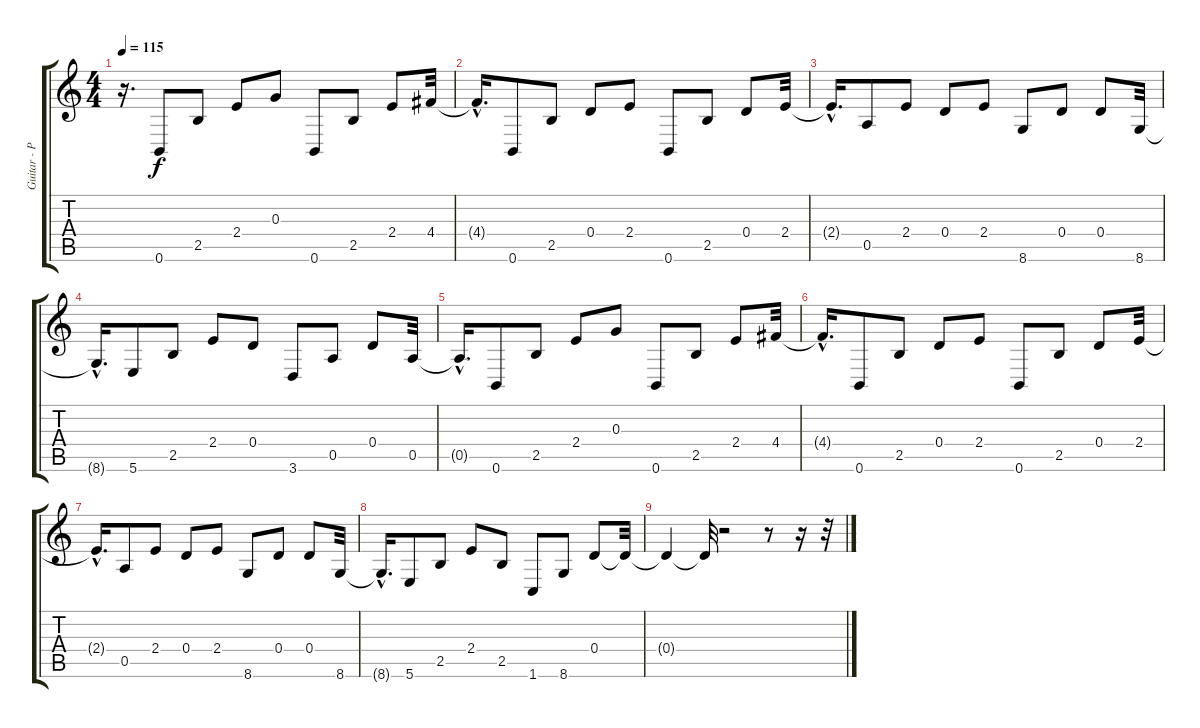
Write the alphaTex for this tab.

\track ("Guitar - Petrucci" "Guitar - P") {instrument acousticguitarsteel}
\staff {score tabs}
\tuning (E4 B3 G3 D3 A2 B1) {hide}
\ts (4 4)
\tempo 115
\clef g2
\ks c
r.16{d dy f} 0.6.8 2.5.8 2.4.8 0.3.8 0.6.8 2.5.8 2.4.8 4.4.32 |
4.4{hac t}.16{d} 0.6.8 2.5.8 0.4.8 2.4.8 0.6.8 2.5.8 0.4.8 2.4.32 |
2.4{hac t}.16{d} 0.5.8 2.4.8 0.4.8 2.4.8 8.6.8 0.4.8 0.4.8 8.6.32 |
8.6{hac t}.16{d} 5.6.8 2.5.8 2.4.8 0.4.8 3.6.8 0.5.8 0.4.8 0.5.32 |
0.5{hac t}.16{d} 0.6.8 2.5.8 2.4.8 0.3.8 0.6.8 2.5.8 2.4.8 4.4.32 |
4.4{hac t}.16{d} 0.6.8 2.5.8 0.4.8 2.4.8 0.6.8 2.5.8 0.4.8 2.4.32 |
2.4{hac t}.16{d} 0.5.8 2.4.8 0.4.8 2.4.8 8.6.8 0.4.8 0.4.8 8.6.32 |
8.6{hac t}.16{d} 5.6.8 2.5.8 2.4.8 2.5.8 1.6.8 8.6.8 0.4.8 0.4{t}.32 |
0.4{t}.4 0.4{t}.32 r.2 r.8 r.16 r.32
